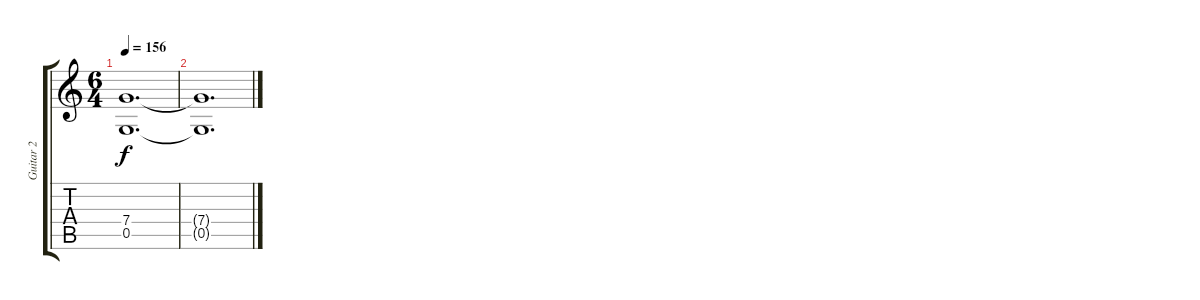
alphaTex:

\track ("Guitar 2" "Guitar 2") {instrument overdrivenguitar}
\staff {score tabs}
\tuning (D4 A3 F3 C3 G2 D2) {hide}
\ts (6 4)
\tempo 156
\clef g2
\ks c
(7.4 0.5).1{d dy f} |
(7.4{t} 0.5{t}).1{d}
